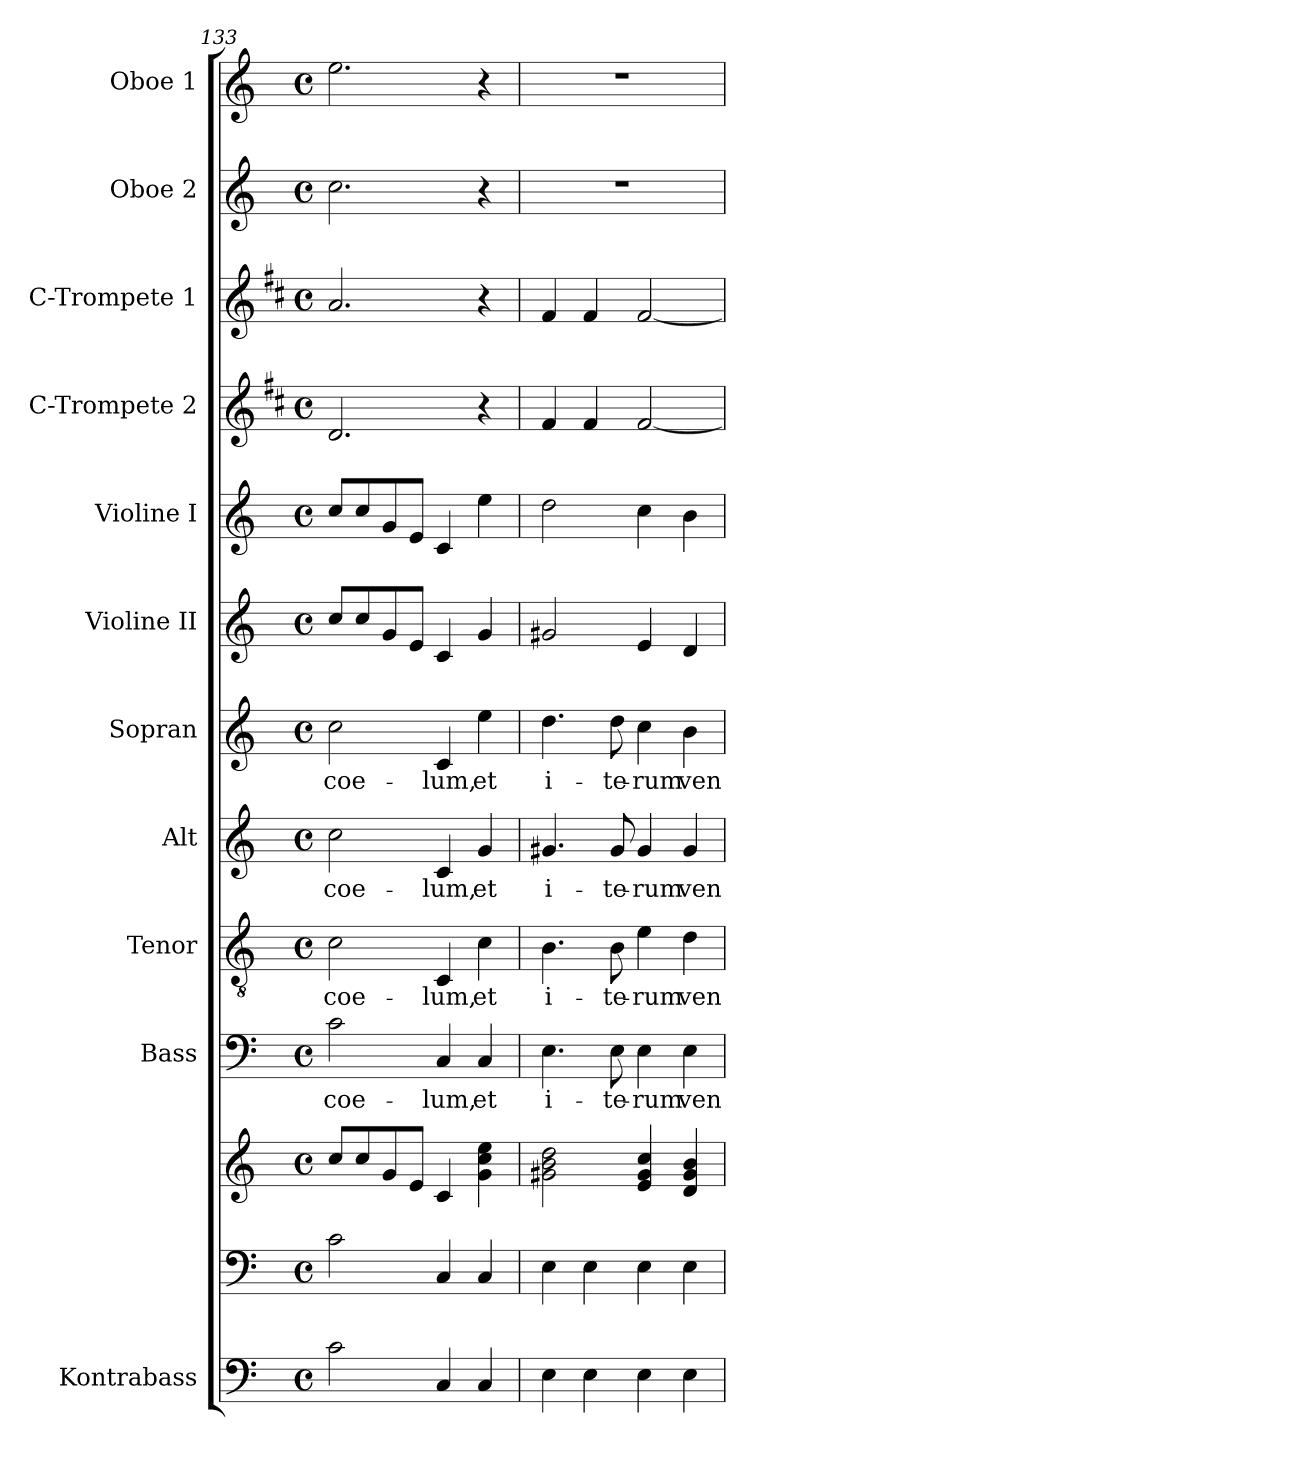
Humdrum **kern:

**kern	**kern	**kern	**kern	**text	**kern	**text	**kern	**text	**kern	**text	**kern	**kern	**kern	**kern	**kern	**kern
*part12	*part11	*part11	*part10	*part10	*part9	*part9	*part8	*part8	*part7	*part7	*part6	*part5	*part4	*part3	*part2	*part1
*staff13	*staff12	*staff11	*staff10	*staff10	*staff9	*staff9	*staff8	*staff8	*staff7	*staff7	*staff6	*staff5	*staff4	*staff3	*staff2	*staff1
*I"Kontrabass	*	*	*I"Bass	*	*I"Tenor	*	*I"Alt	*	*I"Sopran	*	*I"Violine II	*I"Violine I	*I"C-Trompete 2	*I"C-Trompete 1	*I"Oboe 2	*I"Oboe 1
*I'Kb.	*	*	*I'B.	*	*I'T.	*	*I'A.	*	*I'S.	*	*I'Vl. II	*I'Vl. I	*I'C Trp. 2	*I'C Trp. 1	*I'Ob. 2	*I'Ob. 1
*clefF4	*clefF4	*clefG2	*clefF4	*	*clefGv2	*	*clefG2	*	*clefG2	*	*clefG2	*clefG2	*clefG2	*clefG2	*clefG2	*clefG2
*ITrd7c12	*	*	*	*	*	*	*	*	*	*	*	*	*ITrd1c2	*ITrd1c2	*	*
*k[]	*k[]	*k[]	*k[]	*	*k[]	*	*k[]	*	*k[]	*	*k[]	*k[]	*k[]	*k[]	*k[]	*k[]
*C:	*C:	*C:	*C:	*	*C:	*	*C:	*	*C:	*	*C:	*C:	*C:	*C:	*C:	*C:
*M4/4	*M4/4	*M4/4	*M4/4	*	*M4/4	*	*M4/4	*	*M4/4	*	*M4/4	*M4/4	*M4/4	*M4/4	*M4/4	*M4/4
*met(c)	*met(c)	*met(c)	*met(c)	*	*met(c)	*	*met(c)	*	*met(c)	*	*met(c)	*met(c)	*met(c)	*met(c)	*met(c)	*met(c)
=133	=133	=133	=133	=133	=133	=133	=133	=133	=133	=133	=133	=133	=133	=133	=133	=133
!	!	!	!	!LO:LY:b	!	!LO:LY:b	!	!LO:LY:b	!	!LO:LY:b	!	!	!	!	!	!
2C\	2c\	8cc/L	2c\	coe-	2c\	coe-	2cc\	coe-	2cc\	coe-	8cc/L	8cc/L	2.c/	2.g/	2.cc\	2.ee\
.	.	8cc/	.	.	.	.	.	.	.	.	8cc/	8cc/	.	.	.	.
.	.	8g/	.	.	.	.	.	.	.	.	8g/	8g/	.	.	.	.
.	.	8e/J	.	.	.	.	.	.	.	.	8e/J	8e/J	.	.	.	.
!	!	!	!	!LO:LY:b	!	!LO:LY:b	!	!LO:LY:b	!	!LO:LY:b	!	!	!	!	!	!
4CC/	4C/	4c/	4C/	-lum,	4C/	-lum,	4c/	-lum,	4c/	-lum,	4c/	4c/	.	.	.	.
!	!	!	!	!LO:LY:b	!	!LO:LY:b	!	!LO:LY:b	!	!LO:LY:b	!	!	!	!	!	!
4CC/	4C/	4g\ 4cc\ 4ee\	4C/	et	4c\	et	4g/	et	4ee\	et	4g/	4ee\	4r	4r	4r	4r
!!LO:PB:g=z
=134	=134	=134	=134	=134	=134	=134	=134	=134	=134	=134	=134	=134	=134	=134	=134	=134
!	!	!	!	!LO:LY:b	!	!LO:LY:b	!	!LO:LY:b	!	!LO:LY:b	!	!	!	!	!	!
4EE\	4E\	2g#X\ 2b\ 2dd\	4.E\	i-	4.B\	i-	4.g#X/	i-	4.dd\	i-	2g#X/	2dd\	4e/	4e/	1r	1r
4EE\	4E\	.	.	.	.	.	.	.	.	.	.	.	4e/	4e/	.	.
!	!	!	!	!LO:LY:b	!	!LO:LY:b	!	!LO:LY:b	!	!LO:LY:b	!	!	!	!	!	!
.	.	.	8E\	-te-	8B\	-te-	8g#/	-te-	8dd\	-te-	.	.	.	.	.	.
!	!	!	!	!LO:LY:b	!	!LO:LY:b	!	!LO:LY:b	!	!LO:LY:b	!	!	!	!	!	!
4EE\	4E\	4e/ 4g#/ 4cc/	4E\	-rum	4e\	-rum	4g#/	-rum	4cc\	-rum	4e/	4cc\	[2e/	[2e/	.	.
!	!	!	!	!LO:LY:b	!	!LO:LY:b	!	!LO:LY:b	!	!LO:LY:b	!	!	!	!	!	!
4EE\	4E\	4d/ 4g#/ 4b/	4E\	ven-	4d\	ven-	4g#/	ven-	4b\	ven-	4d/	4b\	.	.	.	.
=	=	=	=	=	=	=	=	=	=	=	=	=	=	=	=	=
*-	*-	*-	*-	*-	*-	*-	*-	*-	*-	*-	*-	*-	*-	*-	*-	*-
